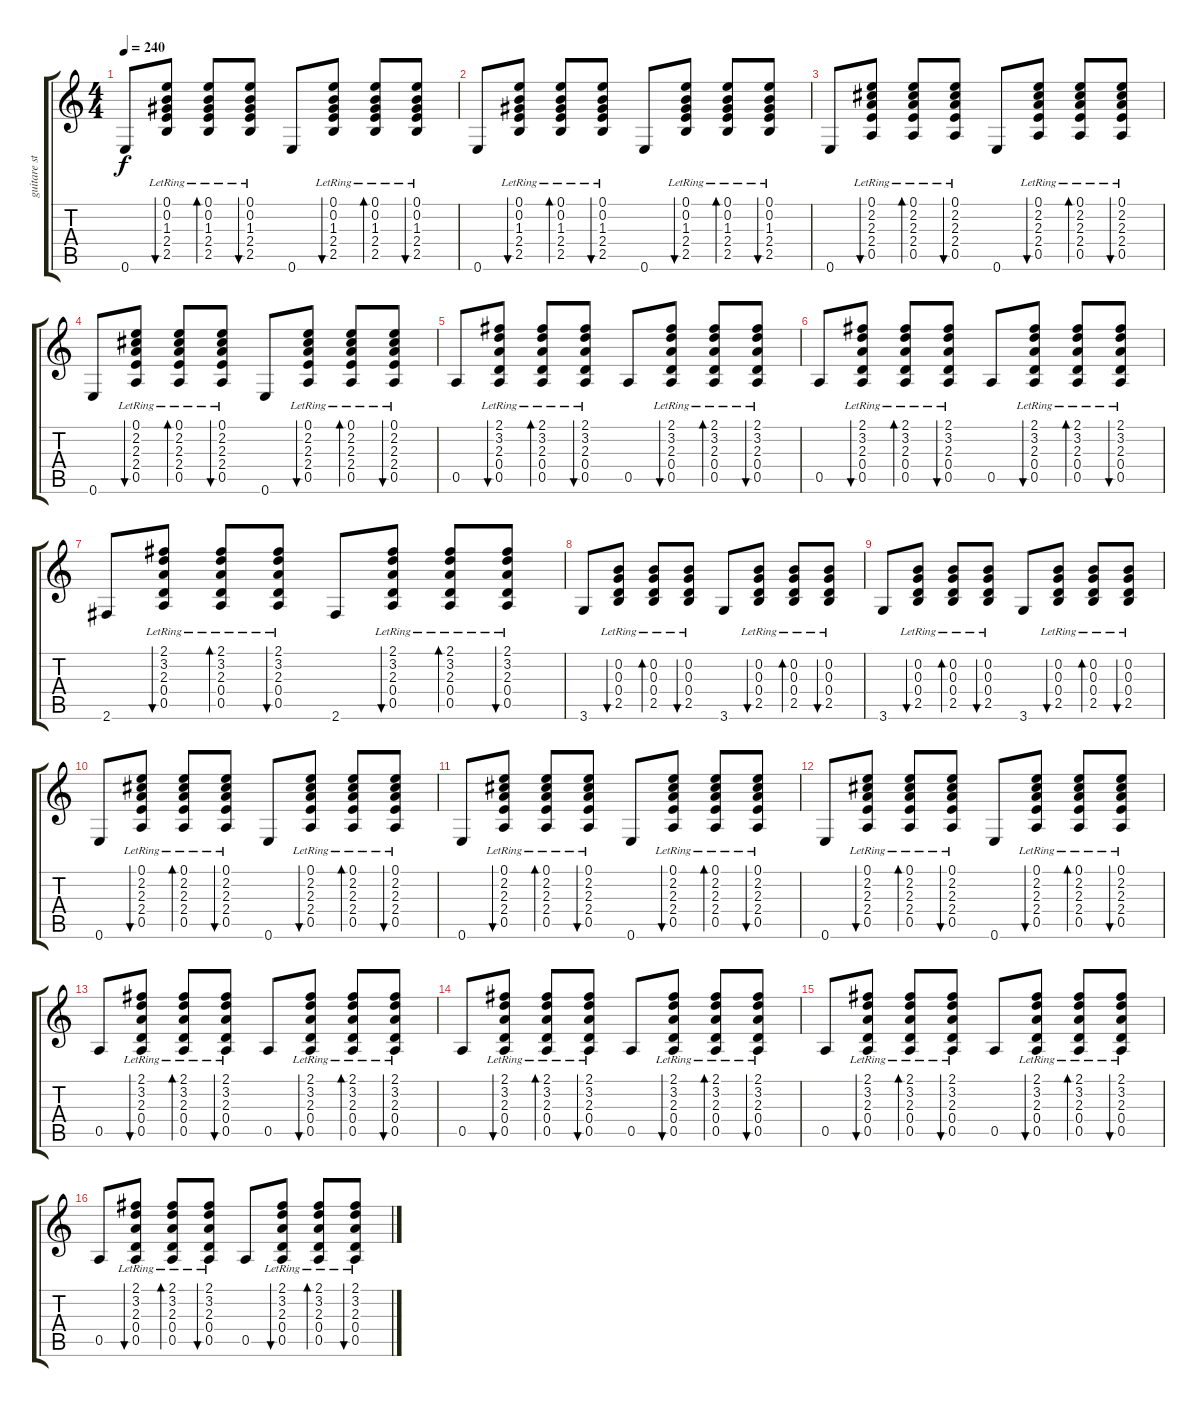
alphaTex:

\track ("guitare standard" "guitare st") {instrument electricguitarjazz}
\staff {score tabs}
\tuning (E4 B3 G3 D3 A2 E2) {hide}
\ts (4 4)
\tempo 240
\clef g2
\ks c
0.6.8{dy f} (0.1{lr} 0.2{lr} 1.3{lr} 2.4{lr} 2.5{lr}).8{bu 240} (0.1{lr} 0.2{lr} 1.3{lr} 2.4{lr} 2.5{lr}).8{bd 240} (0.1{lr} 0.2{lr} 1.3{lr} 2.4{lr} 2.5{lr}).8{bu 240} 0.6.8 (0.1{lr} 0.2{lr} 1.3{lr} 2.4{lr} 2.5{lr}).8{bu 240} (0.1{lr} 0.2{lr} 1.3{lr} 2.4 2.5{lr}).8{bd 240} (0.1{lr} 0.2{lr} 1.3{lr} 2.4{lr} 2.5{lr}).8{bu 240} |
0.6.8 (0.1{lr} 0.2{lr} 1.3{lr} 2.4{lr} 2.5{lr}).8{bu 240} (0.1{lr} 0.2{lr} 1.3{lr} 2.4{lr} 2.5{lr}).8{bd 240} (0.1{lr} 0.2{lr} 1.3{lr} 2.4{lr} 2.5{lr}).8{bu 240} 0.6.8 (0.1{lr} 0.2{lr} 1.3{lr} 2.4{lr} 2.5{lr}).8{bu 240} (0.1{lr} 0.2{lr} 1.3{lr} 2.4 2.5{lr}).8{bd 240} (0.1{lr} 0.2{lr} 1.3{lr} 2.4{lr} 2.5{lr}).8{bu 240} |
0.6.8 (0.1{lr} 2.2{lr} 2.3{lr} 2.4{lr} 0.5{lr}).8{bu 240} (0.1{lr} 2.2{lr} 2.3{lr} 2.4{lr} 0.5{lr}).8{bd 240} (0.1{lr} 2.2{lr} 2.3{lr} 2.4{lr} 0.5{lr}).8{bu 240} 0.6.8 (0.1{lr} 2.2{lr} 2.3{lr} 2.4{lr} 0.5{lr}).8{bu 240} (0.1{lr} 2.2{lr} 2.3{lr} 2.4{lr} 0.5{lr}).8{bd 240} (0.1{lr} 2.2{lr} 2.3{lr} 2.4{lr} 0.5{lr}).8{bu 240} |
0.6.8 (0.1{lr} 2.2{lr} 2.3{lr} 2.4{lr} 0.5{lr}).8{bu 240} (0.1{lr} 2.2{lr} 2.3{lr} 2.4{lr} 0.5{lr}).8{bd 240} (0.1{lr} 2.2{lr} 2.3{lr} 2.4{lr} 0.5{lr}).8{bu 240} 0.6.8 (0.1{lr} 2.2{lr} 2.3{lr} 2.4{lr} 0.5{lr}).8{bu 240} (0.1{lr} 2.2{lr} 2.3{lr} 2.4{lr} 0.5{lr}).8{bd 240} (0.1{lr} 2.2{lr} 2.3{lr} 2.4{lr} 0.5{lr}).8{bu 240} |
0.5.8 (2.1{lr} 3.2{lr} 2.3{lr} 0.4{lr} 0.5{lr}).8{bu 240} (2.1{lr} 3.2{lr} 2.3{lr} 0.4{lr} 0.5{lr}).8{bd 240} (2.1{lr} 3.2{lr} 2.3{lr} 0.4{lr} 0.5{lr}).8{bu 240} 0.5.8 (2.1{lr} 3.2{lr} 2.3{lr} 0.4{lr} 0.5{lr}).8{bu 240} (2.1{lr} 3.2{lr} 2.3{lr} 0.4{lr} 0.5{lr}).8{bd 240} (2.1{lr} 3.2{lr} 2.3{lr} 0.4{lr} 0.5{lr}).8{bu 240} |
0.5.8 (2.1{lr} 3.2{lr} 2.3{lr} 0.4{lr} 0.5{lr}).8{bu 240} (2.1{lr} 3.2{lr} 2.3{lr} 0.4{lr} 0.5{lr}).8{bd 240} (2.1{lr} 3.2{lr} 2.3{lr} 0.4{lr} 0.5{lr}).8{bu 240} 0.5.8 (2.1{lr} 3.2{lr} 2.3{lr} 0.4{lr} 0.5{lr}).8{bu 240} (2.1{lr} 3.2{lr} 2.3{lr} 0.4{lr} 0.5{lr}).8{bd 240} (2.1{lr} 3.2{lr} 2.3{lr} 0.4{lr} 0.5{lr}).8{bu 240} |
2.6.8 (2.1{lr} 3.2{lr} 2.3{lr} 0.4{lr} 0.5{lr}).8{bu 240} (2.1{lr} 3.2{lr} 2.3{lr} 0.4{lr} 0.5{lr}).8{bd 240} (2.1{lr} 3.2{lr} 2.3{lr} 0.4{lr} 0.5{lr}).8{bu 240} 2.6.8 (2.1{lr} 3.2{lr} 2.3{lr} 0.4{lr} 0.5{lr}).8{bu 240} (2.1{lr} 3.2{lr} 2.3{lr} 0.4{lr} 0.5{lr}).8{bd 240} (2.1{lr} 3.2{lr} 2.3{lr} 0.4{lr} 0.5{lr}).8{bu 240} |
3.6.8 (0.2{lr} 0.3{lr} 0.4{lr} 2.5{lr}).8{bu 240} (0.2{lr} 0.3{lr} 0.4{lr} 2.5{lr}).8{bd 240} (0.2{lr} 0.3{lr} 0.4{lr} 2.5{lr}).8{bu 240} 3.6.8 (0.2{lr} 0.3{lr} 0.4{lr} 2.5{lr}).8{bu 240} (0.2{lr} 0.3{lr} 0.4{lr} 2.5{lr}).8{bd 240} (0.2{lr} 0.3{lr} 0.4{lr} 2.5{lr}).8{bu 240} |
3.6.8 (0.2{lr} 0.3{lr} 0.4{lr} 2.5{lr}).8{bu 240} (0.2{lr} 0.3{lr} 0.4{lr} 2.5{lr}).8{bd 240} (0.2{lr} 0.3{lr} 0.4{lr} 2.5{lr}).8{bu 240} 3.6.8 (0.2{lr} 0.3{lr} 0.4{lr} 2.5{lr}).8{bu 240} (0.2{lr} 0.3{lr} 0.4{lr} 2.5{lr}).8{bd 240} (0.2{lr} 0.3{lr} 0.4{lr} 2.5{lr}).8{bu 240} |
0.6.8 (0.1{lr} 2.2{lr} 2.3{lr} 2.4{lr} 0.5{lr}).8{bu 240} (0.1{lr} 2.2{lr} 2.3{lr} 2.4{lr} 0.5{lr}).8{bd 240} (0.1{lr} 2.2{lr} 2.3{lr} 2.4{lr} 0.5{lr}).8{bu 240} 0.6.8 (0.1{lr} 2.2{lr} 2.3{lr} 2.4{lr} 0.5{lr}).8{bu 240} (0.1{lr} 2.2{lr} 2.3{lr} 2.4{lr} 0.5{lr}).8{bd 240} (0.1{lr} 2.2{lr} 2.3{lr} 2.4{lr} 0.5{lr}).8{bu 240} |
0.6.8 (0.1{lr} 2.2{lr} 2.3{lr} 2.4{lr} 0.5{lr}).8{bu 240} (0.1{lr} 2.2{lr} 2.3{lr} 2.4{lr} 0.5{lr}).8{bd 240} (0.1{lr} 2.2{lr} 2.3{lr} 2.4{lr} 0.5{lr}).8{bu 240} 0.6.8 (0.1{lr} 2.2{lr} 2.3{lr} 2.4{lr} 0.5{lr}).8{bu 240} (0.1{lr} 2.2{lr} 2.3{lr} 2.4{lr} 0.5{lr}).8{bd 240} (0.1{lr} 2.2{lr} 2.3{lr} 2.4{lr} 0.5{lr}).8{bu 240} |
0.6.8 (0.1{lr} 2.2{lr} 2.3{lr} 2.4{lr} 0.5{lr}).8{bu 240} (0.1{lr} 2.2{lr} 2.3{lr} 2.4{lr} 0.5{lr}).8{bd 240} (0.1{lr} 2.2{lr} 2.3{lr} 2.4{lr} 0.5{lr}).8{bu 240} 0.6.8 (0.1{lr} 2.2{lr} 2.3{lr} 2.4{lr} 0.5{lr}).8{bu 240} (0.1{lr} 2.2{lr} 2.3{lr} 2.4{lr} 0.5{lr}).8{bd 240} (0.1{lr} 2.2{lr} 2.3{lr} 2.4{lr} 0.5{lr}).8{bu 240} |
0.5.8 (2.1{lr} 3.2{lr} 2.3{lr} 0.4{lr} 0.5{lr}).8{bu 240} (2.1{lr} 3.2{lr} 2.3{lr} 0.4{lr} 0.5{lr}).8{bd 240} (2.1{lr} 3.2{lr} 2.3{lr} 0.4{lr} 0.5{lr}).8{bu 240} 0.5.8 (2.1{lr} 3.2{lr} 2.3{lr} 0.4{lr} 0.5{lr}).8{bu 240} (2.1{lr} 3.2{lr} 2.3{lr} 0.4{lr} 0.5{lr}).8{bd 240} (2.1{lr} 3.2{lr} 2.3{lr} 0.4{lr} 0.5{lr}).8{bu 240} |
0.5.8 (2.1{lr} 3.2{lr} 2.3{lr} 0.4{lr} 0.5{lr}).8{bu 240} (2.1{lr} 3.2{lr} 2.3{lr} 0.4{lr} 0.5{lr}).8{bd 240} (2.1{lr} 3.2{lr} 2.3{lr} 0.4{lr} 0.5{lr}).8{bu 240} 0.5.8 (2.1{lr} 3.2{lr} 2.3{lr} 0.4{lr} 0.5{lr}).8{bu 240} (2.1{lr} 3.2{lr} 2.3{lr} 0.4{lr} 0.5{lr}).8{bd 240} (2.1{lr} 3.2{lr} 2.3{lr} 0.4{lr} 0.5{lr}).8{bu 240} |
0.5.8 (2.1{lr} 3.2{lr} 2.3{lr} 0.4{lr} 0.5{lr}).8{bu 240} (2.1{lr} 3.2{lr} 2.3{lr} 0.4{lr} 0.5{lr}).8{bd 240} (2.1{lr} 3.2{lr} 2.3{lr} 0.4{lr} 0.5{lr}).8{bu 240} 0.5.8 (2.1{lr} 3.2{lr} 2.3{lr} 0.4{lr} 0.5{lr}).8{bu 240} (2.1{lr} 3.2{lr} 2.3{lr} 0.4{lr} 0.5{lr}).8{bd 240} (2.1{lr} 3.2{lr} 2.3{lr} 0.4{lr} 0.5{lr}).8{bu 240} |
0.5.8 (2.1{lr} 3.2{lr} 2.3{lr} 0.4{lr} 0.5{lr}).8{bu 240} (2.1{lr} 3.2{lr} 2.3{lr} 0.4{lr} 0.5{lr}).8{bd 240} (2.1{lr} 3.2{lr} 2.3{lr} 0.4{lr} 0.5{lr}).8{bu 240} 0.5.8 (2.1{lr} 3.2{lr} 2.3{lr} 0.4{lr} 0.5{lr}).8{bu 240} (2.1{lr} 3.2{lr} 2.3{lr} 0.4{lr} 0.5{lr}).8{bd 240} (2.1{lr} 3.2{lr} 2.3{lr} 0.4{lr} 0.5{lr}).8{bu 240}
